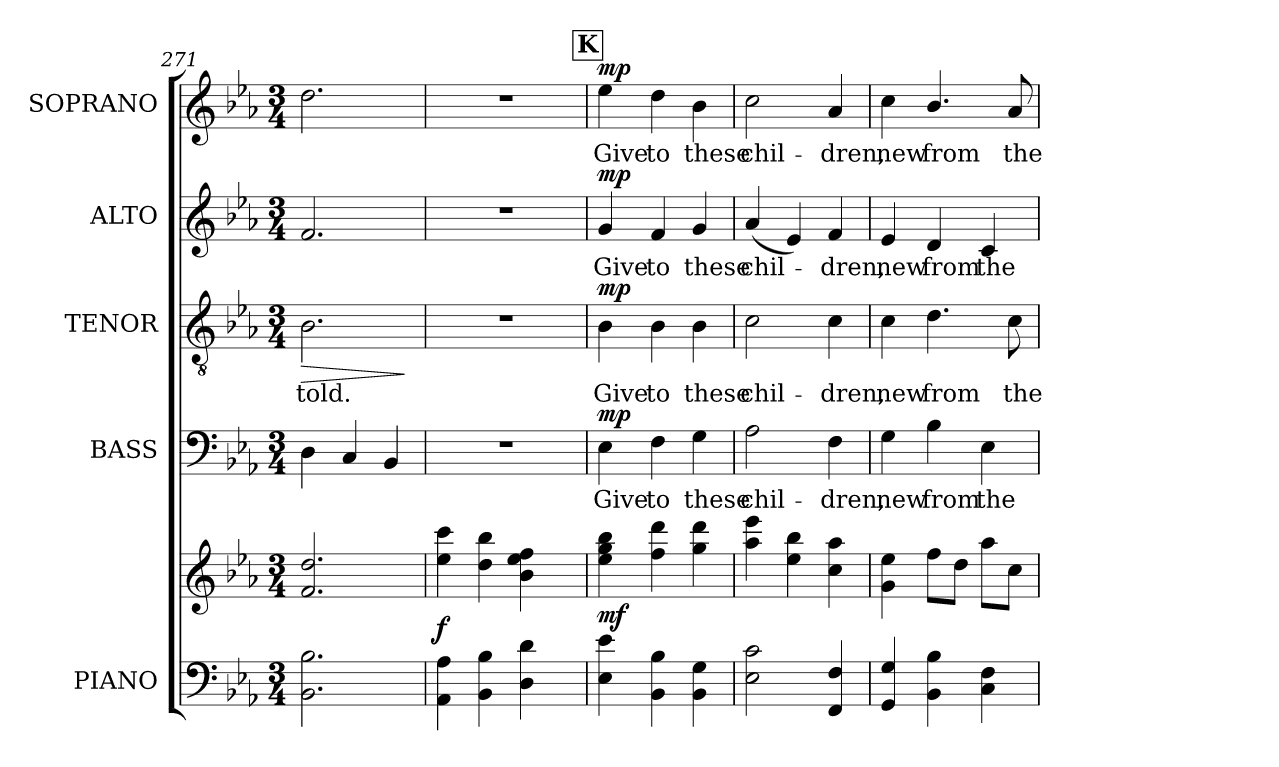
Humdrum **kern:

**kern	**kern	**dynam	**kern	**text	**dynam	**kern	**text	**dynam	**kern	**text	**dynam	**kern	**text	**dynam
*part5	*part5	*part5	*part4	*part4	*part4	*part3	*part3	*part3	*part2	*part2	*part2	*part1	*part1	*part1
*staff6	*staff5	*staff5/6	*staff4	*staff4	*staff4	*staff3	*staff3	*staff3	*staff2	*staff2	*staff2	*staff1	*staff1	*staff1
*I"PIANO	*	*	*I"BASS	*	*	*I"TENOR	*	*	*I"ALTO	*	*	*I"SOPRANO	*	*
*I'PNO.	*	*	*I'B.	*	*	*I'T.	*	*	*I'A.	*	*	*I'S.	*	*
*clefF4	*clefG2	*	*clefF4	*	*	*clefGv2	*	*	*clefG2	*	*	*clefG2	*	*
*	*	*	*	*	*	*ITrd7c12	*	*	*	*	*	*	*	*
*k[b-e-a-]	*k[b-e-a-]	*	*k[b-e-a-]	*	*	*k[b-e-a-]	*	*	*k[b-e-a-]	*	*	*k[b-e-a-]	*	*
*E-:	*E-:	*	*E-:	*	*	*E-:	*	*	*E-:	*	*	*E-:	*	*
*M3/4	*M3/4	*	*M3/4	*	*	*M3/4	*	*	*M3/4	*	*	*M3/4	*	*
=271	=271	=271	=271	=271	=271	=271	=271	=271	=271	=271	=271	=271	=271	=271
!	!	!	!	!	!	!	!LO:LY:b:color=#000000	!LO:HP:b	!	!	!	!	!	!
2.BB-i\ 2.B-i	2.fi/ 2.ddi	.	4Di\	.	.	2.BB-i\	told.	>	2.fi/	.	.	2.ddi\	.	.
.	.	.	4Ci/	.	.	.	.	.	.	.	.	.	.	.
.	.	.	4BB-i/	.	.	.	.	.	.	.	.	.	.	.
.	.	.	.	.	.	.	.	]	.	.	.	.	.	.
=272	=272	=272	=272	=272	=272	=272	=272	=272	=272	=272	=272	=272	=272	=272
!	!	!	!LO:N:vis=1	!	!	!LO:N:vis=1	!	!	!LO:N:vis=1	!	!	!LO:N:vis=1	!	!
4AA-i\ 4A-i	4ee-i\ 4ccci	f	2.r	.	.	2.r	.	.	2.r	.	.	2.r	.	.
4BB-i\ 4B-i	4ddi\ 4bb-i	.	.	.	.	.	.	.	.	.	.	.	.	.
4Di\ 4di	4b-i\ 4ee-i 4ffi	.	.	.	.	.	.	.	.	.	.	.	.	.
!!LO:REH:place=s1:B:color=#000000:enc=box:fs=16.5694:t=K
=273	=273	=273	=273	=273	=273	=273	=273	=273	=273	=273	=273	=273	=273	=273
!	!	!	!	!LO:LY:b:color=#000000	!	!	!	!	!	!	!	!	!	!
!	!	!	!	!	!	!	!LO:LY:b:color=#000000	!	!	!	!	!	!	!
!	!	!	!	!	!	!	!	!	!	!LO:LY:b:color=#000000	!	!	!	!
!	!	!	!	!	!	!	!	!	!	!	!	!	!LO:LY:b:color=#000000	!
4E-i\ 4e-i	4ee-i\ 4ggi 4bb-i	mf	4E-i\	Give	mp	4BB-i\	Give	mp	4gi/	Give	mp	4ee-i\	Give	mp
!	!	!	!	!LO:LY:b:color=#000000	!	!	!	!	!	!	!	!	!	!
!	!	!	!	!	!	!	!LO:LY:b:color=#000000	!	!	!	!	!	!	!
!	!	!	!	!	!	!	!	!	!	!LO:LY:b:color=#000000	!	!	!	!
!	!	!	!	!	!	!	!	!	!	!	!	!	!LO:LY:b:color=#000000	!
4BB-i\ 4B-i	4ffi\ 4dddi	.	4Fi\	to	.	4BB-i\	to	.	4fi/	to	.	4ddi\	to	.
!	!	!	!	!LO:LY:b:color=#000000	!	!	!	!	!	!	!	!	!	!
!	!	!	!	!	!	!	!LO:LY:b:color=#000000	!	!	!	!	!	!	!
!	!	!	!	!	!	!	!	!	!	!LO:LY:b:color=#000000	!	!	!	!
!	!	!	!	!	!	!	!	!	!	!	!	!	!LO:LY:b:color=#000000	!
4BB-i\ 4Gi	4ggi\ 4dddi	.	4Gi\	these	.	4BB-i\	these	.	4gi/	these	.	4b-i\	these	.
=274	=274	=274	=274	=274	=274	=274	=274	=274	=274	=274	=274	=274	=274	=274
!	!	!	!	!LO:LY:b:color=#000000	!	!	!	!	!	!	!	!	!	!
!	!	!	!	!	!	!	!LO:LY:b:color=#000000	!	!	!	!	!	!	!
!	!	!	!	!	!	!	!	!	!	!LO:LY:b:color=#000000	!	!	!	!
!	!	!	!	!	!	!	!	!	!	!	!	!	!LO:LY:b:color=#000000	!
2E-i\ 2ci	4aa-i\ 4eee-i	.	2A-i\	chil-	.	2Ci\	chil-	.	(4a-i/	chil-	.	2cci\	chil-	.
.	4ee-i\ 4bb-i	.	.	.	.	.	.	.	4e-i/)	.	.	.	.	.
!	!	!	!	!LO:LY:b:color=#000000	!	!	!	!	!	!	!	!	!	!
!	!	!	!	!	!	!	!LO:LY:b:color=#000000	!	!	!	!	!	!	!
!	!	!	!	!	!	!	!	!	!	!LO:LY:b:color=#000000	!	!	!	!
!	!	!	!	!	!	!	!	!	!	!	!	!	!LO:LY:b:color=#000000	!
4FFi/ 4Fi	4cci\ 4aa-i	.	4Fi\	-dren,	.	4Ci\	-dren,	.	4fi/	-dren,	.	4a-i/	-dren,	.
=275	=275	=275	=275	=275	=275	=275	=275	=275	=275	=275	=275	=275	=275	=275
!	!	!	!	!LO:LY:b:color=#000000	!	!	!	!	!	!	!	!	!	!
!	!	!	!	!	!	!	!LO:LY:b:color=#000000	!	!	!	!	!	!	!
!	!	!	!	!	!	!	!	!	!	!LO:LY:b:color=#000000	!	!	!	!
!	!	!	!	!	!	!	!	!	!	!	!	!	!LO:LY:b:color=#000000	!
4GGi/ 4Gi	4gi\ 4ee-i	.	4Gi\	new	.	4Ci\	new	.	4e-i/	new	.	4cci\	new	.
!	!	!	!	!LO:LY:b:color=#000000	!	!	!	!	!	!	!	!	!	!
!	!	!	!	!	!	!	!LO:LY:b:color=#000000	!	!	!	!	!	!	!
!	!	!	!	!	!	!	!	!	!	!LO:LY:b:color=#000000	!	!	!	!
!	!	!	!	!	!	!	!	!	!	!	!	!	!LO:LY:b:color=#000000	!
4BB-i\ 4B-i	8ffi\L	.	4B-i\	from	.	4.Di\	from	.	4di/	from	.	4.b-i/	from	.
.	8ddi\J	.	.	.	.	.	.	.	.	.	.	.	.	.
!	!	!	!	!LO:LY:b:color=#000000	!	!	!	!	!	!	!	!	!	!
!	!	!	!	!	!	!	!	!	!	!LO:LY:b:color=#000000	!	!	!	!
4Ci\ 4Fi	8aa-i\L	.	4E-i\	the	.	.	.	.	4ci/	the	.	.	.	.
!	!	!	!	!	!	!	!LO:LY:b:color=#000000	!	!	!	!	!	!	!
!	!	!	!	!	!	!	!	!	!	!	!	!	!LO:LY:b:color=#000000	!
.	8cci\J	.	.	.	.	8Ci\	the	.	.	.	.	8a-i/	the	.
=	=	=	=	=	=	=	=	=	=	=	=	=	=	=
*-	*-	*-	*-	*-	*-	*-	*-	*-	*-	*-	*-	*-	*-	*-
